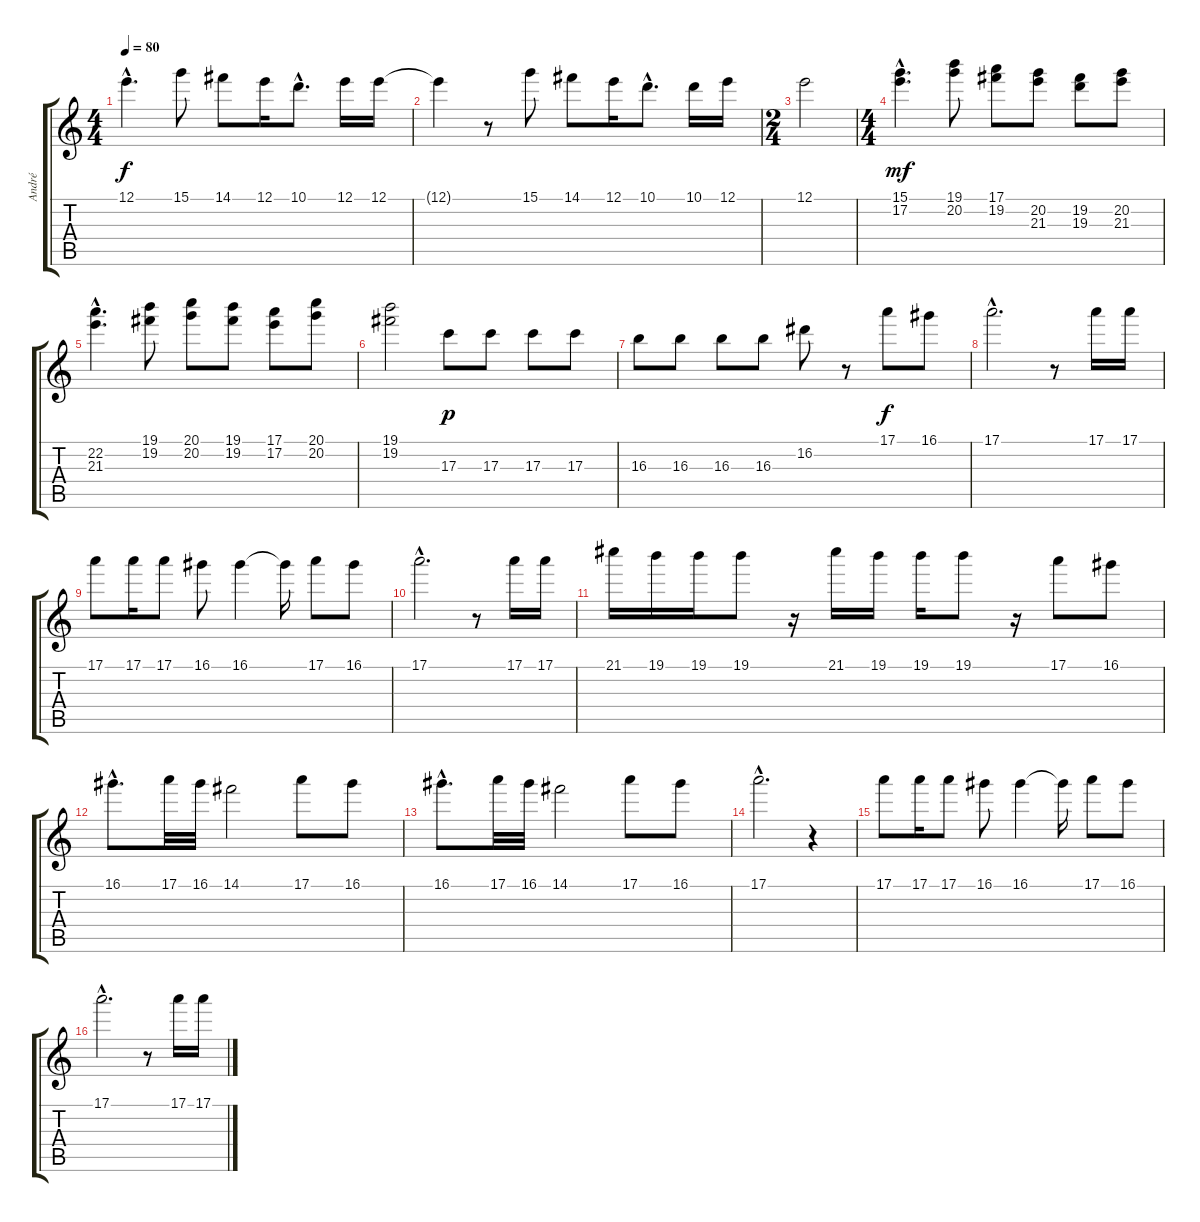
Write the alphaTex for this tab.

\track ("André" "André") {instrument electricguitarclean}
\staff {score tabs}
\tuning (E4 B3 G3 D3 A2 E2) {hide}
\ts (4 4)
\tempo 80
\clef g2
\ks c
12.1{hac}.4{d dy f} 15.1.8 14.1.8 12.1.16 10.1{hac}.8{d} 12.1.16 12.1.16 |
12.1{t}.4 r.8 15.1.8 14.1.8 12.1.16 10.1{hac}.8{d} 10.1.16 12.1.16 |
\ts (2 4)
12.1.2 |
\ts (4 4)
(15.1{hac} 17.2{hac}).4{d dy mf} (19.1 20.2).8 (17.1 19.2).8 (20.2 21.3).8 (19.2 19.3).8 (20.2 21.3).8 |
(22.2{hac} 21.3{hac}).4{d} (19.1 19.2).8 (20.1 20.2).8 (19.1 19.2).8 (17.1 17.2).8 (20.1 20.2).8 |
(19.1 19.2).2 17.3.8{dy p} 17.3.8 17.3.8 17.3.8 |
16.3.8 16.3.8 16.3.8 16.3.8 16.2.8 r.8 17.1.8{dy f} 16.1.8 |
17.1{hac}.2{d} r.8 17.1.16 17.1.16 |
17.1.8 17.1.16 17.1.8 16.1.8 16.1.4 16.1{t}.16 17.1.8 16.1.8 |
17.1{hac}.2{d} r.8 17.1.16 17.1.16 |
21.1.16 19.1.16 19.1.16 19.1.8 r.16 21.1.16 19.1.16 19.1.16 19.1.8 r.16 17.1.8 16.1.8 |
16.1{hac}.8{d} 17.1.32 16.1.32 14.1.2 17.1.8 16.1.8 |
16.1{hac}.8{d} 17.1.32 16.1.32 14.1.2 17.1.8 16.1.8 |
17.1{hac}.2{d} r.4 |
17.1.8 17.1.16 17.1.8 16.1.8 16.1.4 16.1{t}.16 17.1.8 16.1.8 |
17.1{hac}.2{d} r.8 17.1.16 17.1.16
